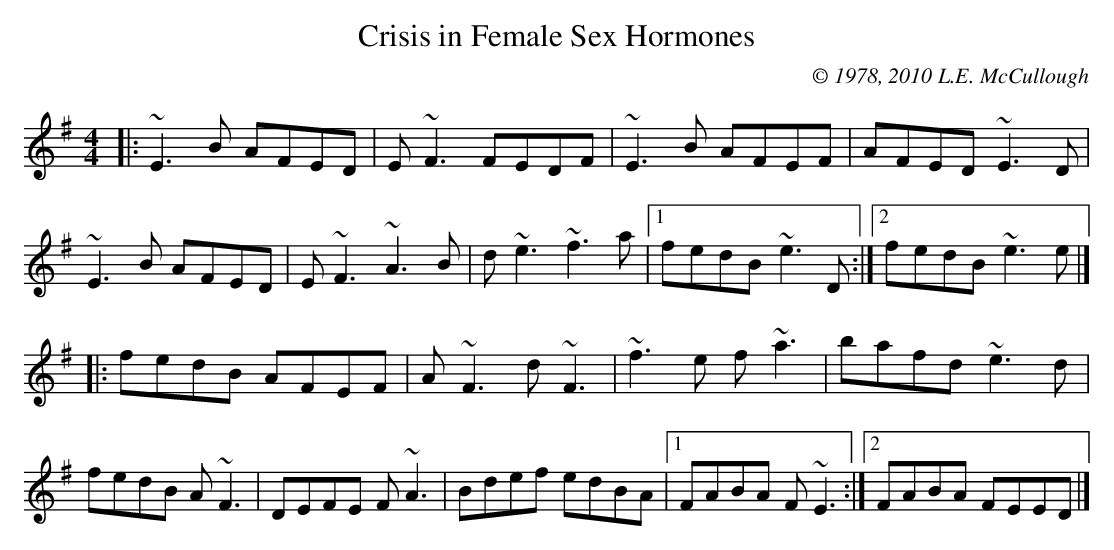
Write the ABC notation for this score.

X:1
T:Crisis in Female Sex Hormones
C:© 1978, 2010 L.E. McCullough
M:4/4
L:1/8
K:Em
|:~E3B AFED|E~F3 FEDF|~E3B AFEF|AFED ~E3D|
~E3B AFED|E~F3 ~A3B|d~e3 ~f3a|1 fedB ~e3D:|2 fedB ~e3e|]
|:fedB AFEF|A~F3 d~F3|~f3e f~a3|bafd ~e3d|
fedB A~F3|DEFE F~A3|Bdef edBA|1 FABA F~E3:|2 FABA FEED|]
